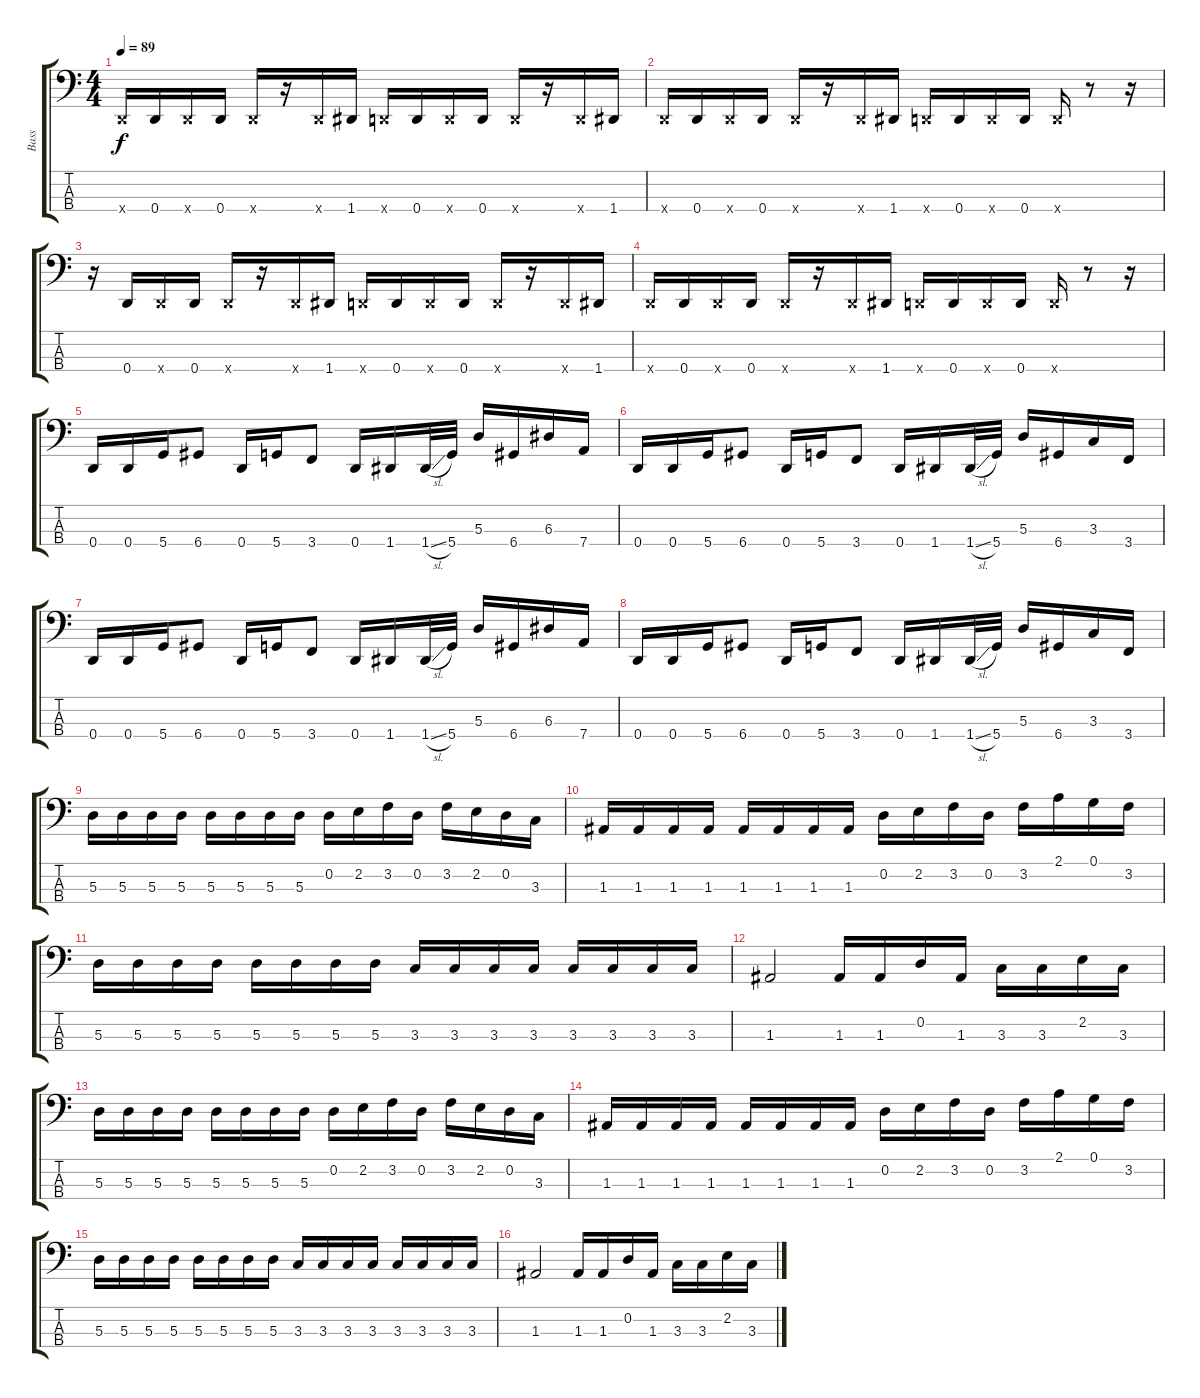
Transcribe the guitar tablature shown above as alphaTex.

\track ("Bass" "Bass") {instrument electricbasspick}
\staff {score tabs}
\tuning (G2 D2 A1 D1) {hide}
\ts (4 4)
\tempo 89
\clef f4
\ks c
0.4{x}.16{dy f} 0.4.16 0.4{x}.16 0.4.16 0.4{x}.16 r.16 0.4{x}.16 1.4.16 0.4{x}.16 0.4.16 0.4{x}.16 0.4.16 0.4{x}.16 r.16 0.4{x}.16 1.4.16 |
0.4{x}.16 0.4.16 0.4{x}.16 0.4.16 0.4{x}.16 r.16 0.4{x}.16 1.4.16 0.4{x}.16 0.4.16 0.4{x}.16 0.4.16 0.4{x}.16 r.8 r.16 |
r.16 0.4.16 0.4{x}.16 0.4.16 0.4{x}.16 r.16 0.4{x}.16 1.4.16 0.4{x}.16 0.4.16 0.4{x}.16 0.4.16 0.4{x}.16 r.16 0.4{x}.16 1.4.16 |
0.4{x}.16 0.4.16 0.4{x}.16 0.4.16 0.4{x}.16 r.16 0.4{x}.16 1.4.16 0.4{x}.16 0.4.16 0.4{x}.16 0.4.16 0.4{x}.16 r.8 r.16 |
0.4.16 0.4.16 5.4.16 6.4.8 0.4.16 5.4.16 3.4.8 0.4.16 1.4.16 1.4{sl}.32 5.4.32 5.3.16 6.4.16 6.3.16 7.4.16 |
0.4.16 0.4.16 5.4.16 6.4.8 0.4.16 5.4.16 3.4.8 0.4.16 1.4.16 1.4{sl}.32 5.4.32 5.3.16 6.4.16 3.3.16 3.4.16 |
0.4.16 0.4.16 5.4.16 6.4.8 0.4.16 5.4.16 3.4.8 0.4.16 1.4.16 1.4{sl}.32 5.4.32 5.3.16 6.4.16 6.3.16 7.4.16 |
0.4.16 0.4.16 5.4.16 6.4.8 0.4.16 5.4.16 3.4.8 0.4.16 1.4.16 1.4{sl}.32 5.4.32 5.3.16 6.4.16 3.3.16 3.4.16 |
5.3.16 5.3.16 5.3.16 5.3.16 5.3.16 5.3.16 5.3.16 5.3.16 0.2.16 2.2.16 3.2.16 0.2.16 3.2.16 2.2.16 0.2.16 3.3.16 |
1.3.16 1.3.16 1.3.16 1.3.16 1.3.16 1.3.16 1.3.16 1.3.16 0.2.16 2.2.16 3.2.16 0.2.16 3.2.16 2.1.16 0.1.16 3.2.16 |
5.3.16 5.3.16 5.3.16 5.3.16 5.3.16 5.3.16 5.3.16 5.3.16 3.3.16 3.3.16 3.3.16 3.3.16 3.3.16 3.3.16 3.3.16 3.3.16 |
1.3.2 1.3.16 1.3.16 0.2.16 1.3.16 3.3.16 3.3.16 2.2.16 3.3.16 |
5.3.16 5.3.16 5.3.16 5.3.16 5.3.16 5.3.16 5.3.16 5.3.16 0.2.16 2.2.16 3.2.16 0.2.16 3.2.16 2.2.16 0.2.16 3.3.16 |
1.3.16 1.3.16 1.3.16 1.3.16 1.3.16 1.3.16 1.3.16 1.3.16 0.2.16 2.2.16 3.2.16 0.2.16 3.2.16 2.1.16 0.1.16 3.2.16 |
5.3.16 5.3.16 5.3.16 5.3.16 5.3.16 5.3.16 5.3.16 5.3.16 3.3.16 3.3.16 3.3.16 3.3.16 3.3.16 3.3.16 3.3.16 3.3.16 |
1.3.2 1.3.16 1.3.16 0.2.16 1.3.16 3.3.16 3.3.16 2.2.16 3.3.16
